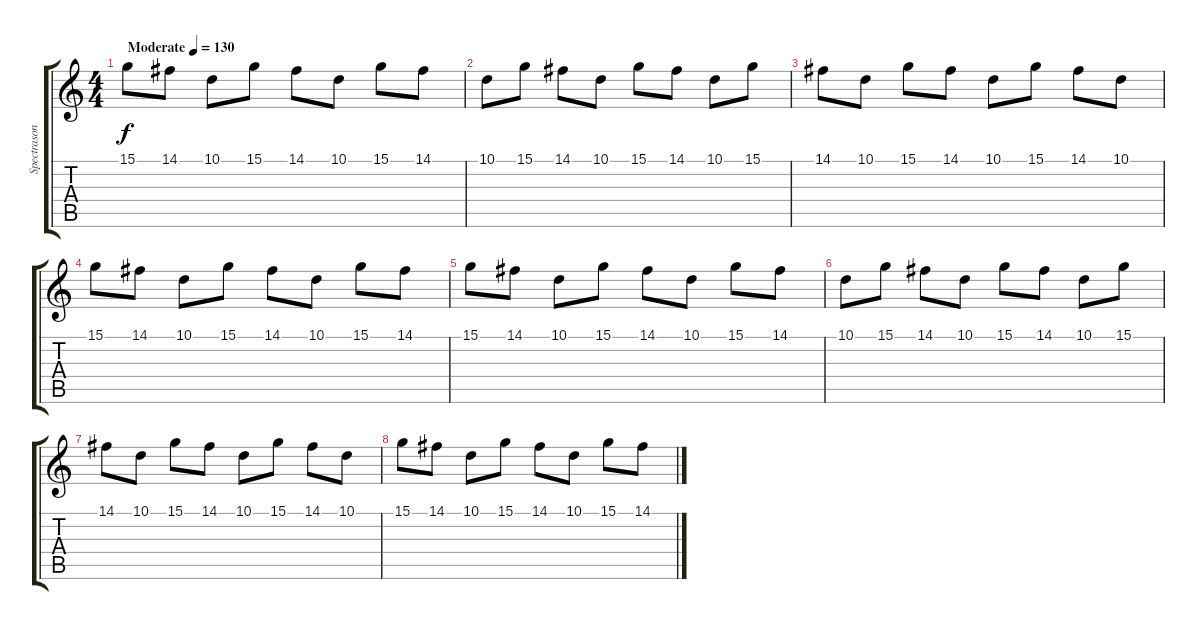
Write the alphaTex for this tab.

\track ("Spectrasonics Omnisphere" "Spectrason") {instrument lead2sawtooth}
\staff {score tabs}
\tuning (E4 B3 G3 D3 A2 E2) {hide}
\ts (4 4)
\tempo (130 "Moderate")
\clef g2
\ks c
15.1.8{dy f instrument lead2sawtooth} 14.1.8 10.1.8 15.1.8 14.1.8 10.1.8 15.1.8 14.1.8 |
10.1.8 15.1.8 14.1.8 10.1.8 15.1.8 14.1.8 10.1.8 15.1.8 |
14.1.8 10.1.8 15.1.8 14.1.8 10.1.8 15.1.8 14.1.8 10.1.8 |
15.1.8 14.1.8 10.1.8 15.1.8 14.1.8 10.1.8 15.1.8 14.1.8 |
15.1.8 14.1.8 10.1.8 15.1.8 14.1.8 10.1.8 15.1.8 14.1.8 |
10.1.8 15.1.8 14.1.8 10.1.8 15.1.8 14.1.8 10.1.8 15.1.8 |
14.1.8 10.1.8 15.1.8 14.1.8 10.1.8 15.1.8 14.1.8 10.1.8 |
15.1.8 14.1.8 10.1.8 15.1.8 14.1.8 10.1.8 15.1.8 14.1.8
